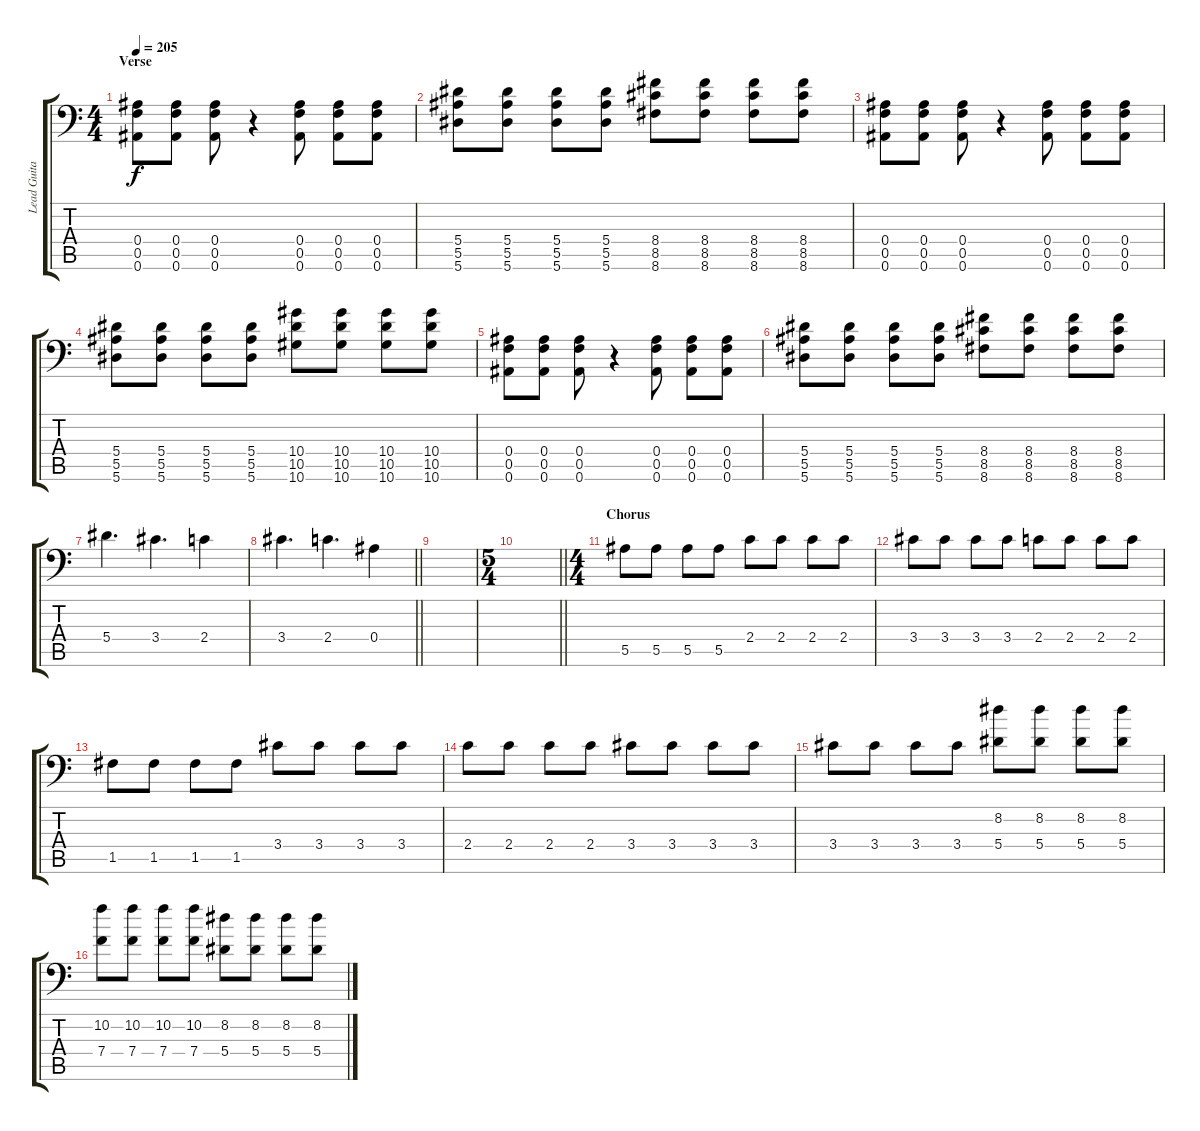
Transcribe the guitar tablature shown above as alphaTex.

\track ("Lead Guitar" "Lead Guita") {instrument distortionguitar}
\staff {score tabs}
\tuning (C4 G3 Eb3 Bb2 F2 Bb1) {hide}
\ts (4 4)
\section ("" "Verse")
\tempo 205
\clef f4
\ks c
(0.4 0.5 0.6).8{dy f} (0.4 0.5 0.6).8 (0.4 0.5 0.6).8 r.4 (0.4 0.5 0.6).8 (0.4 0.5 0.6).8 (0.4 0.5 0.6).8 |
(5.4 5.5 5.6).8 (5.4 5.5 5.6).8 (5.4 5.5 5.6).8 (5.4 5.5 5.6).8 (8.4 8.5 8.6).8 (8.4 8.5 8.6).8 (8.4 8.5 8.6).8 (8.4 8.5 8.6).8 |
(0.4 0.5 0.6).8 (0.4 0.5 0.6).8 (0.4 0.5 0.6).8 r.4 (0.4 0.5 0.6).8 (0.4 0.5 0.6).8 (0.4 0.5 0.6).8 |
(5.4 5.5 5.6).8 (5.4 5.5 5.6).8 (5.4 5.5 5.6).8 (5.4 5.5 5.6).8 (10.4 10.5 10.6).8 (10.4 10.5 10.6).8 (10.4 10.5 10.6).8 (10.4 10.5 10.6).8 |
(0.4 0.5 0.6).8 (0.4 0.5 0.6).8 (0.4 0.5 0.6).8 r.4 (0.4 0.5 0.6).8 (0.4 0.5 0.6).8 (0.4 0.5 0.6).8 |
(5.4 5.5 5.6).8 (5.4 5.5 5.6).8 (5.4 5.5 5.6).8 (5.4 5.5 5.6).8 (8.4 8.5 8.6).8 (8.4 8.5 8.6).8 (8.4 8.5 8.6).8 (8.4 8.5 8.6).8 |
5.4.4{d} 3.4.4{d} 2.4.4 |
\barLineRight lightlight
3.4.4{d} 2.4.4{d} 0.4.4 |
|
\ts (5 4)
\barLineRight lightlight
|
\ts (4 4)
\section ("" "Chorus")
5.5.8 5.5.8 5.5.8 5.5.8 2.4.8 2.4.8 2.4.8 2.4.8 |
3.4.8 3.4.8 3.4.8 3.4.8 2.4.8 2.4.8 2.4.8 2.4.8 |
1.5.8 1.5.8 1.5.8 1.5.8 3.4.8 3.4.8 3.4.8 3.4.8 |
2.4.8 2.4.8 2.4.8 2.4.8 3.4.8 3.4.8 3.4.8 3.4.8 |
3.4.8 3.4.8 3.4.8 3.4.8 (8.2 5.4).8 (8.2 5.4).8 (8.2 5.4).8 (8.2 5.4).8 |
(10.2 7.4).8 (10.2 7.4).8 (10.2 7.4).8 (10.2 7.4).8 (8.2 5.4).8 (8.2 5.4).8 (8.2 5.4).8 (8.2 5.4).8
